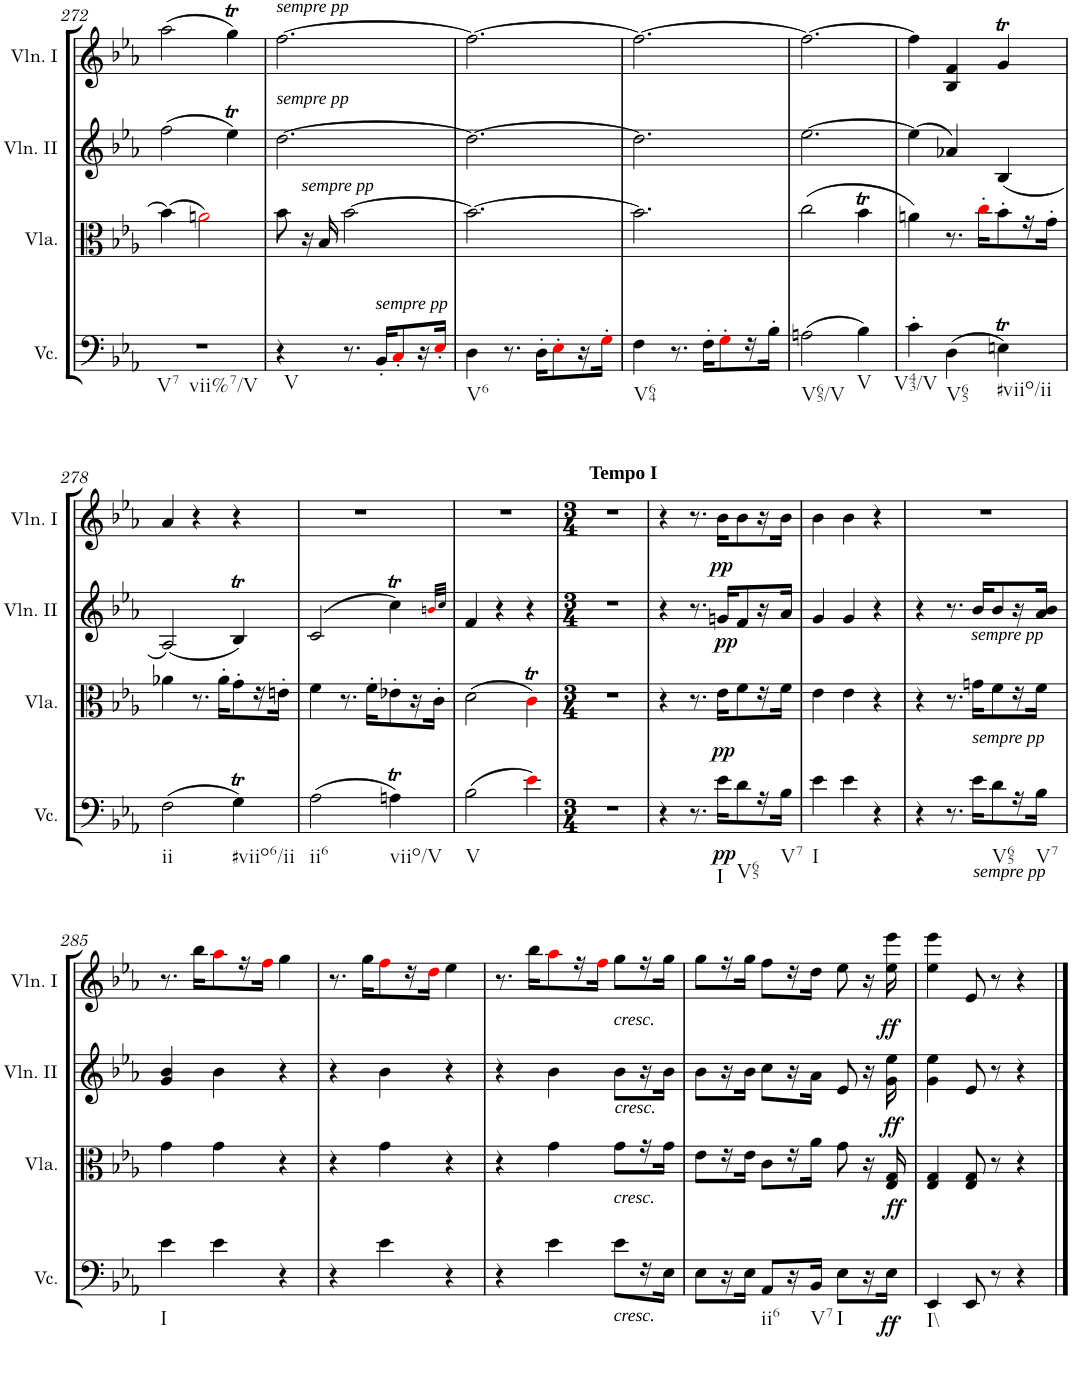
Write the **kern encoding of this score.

**kern	**dynam	**kern	**dynam	**kern	**dynam	**kern	**dynam
*part4	*part4	*part3	*part3	*part2	*part2	*part1	*part1
*staff4	*staff4	*staff3	*staff3	*staff2	*staff2	*staff1	*staff1
*I"Violoncello	*	*I"Viola	*	*I"Violin II	*	*I"Violin I	*
*I'Vc.	*	*I'Vla.	*	*I'Vln. II	*	*I'Vln. I	*
!!LO:PB:g=z
*clefF4	*	*clefC3	*	*clefG2	*	*clefG2	*
*k[b-e-a-]	*	*k[b-e-a-]	*	*k[b-e-a-]	*	*k[b-e-a-]	*
*E-:	*	*E-:	*	*E-:	*	*E-:	*
*M3/4	*	*M3/4	*	*M3/4	*	*M3/4	*
=272	=272	=272	=272	=272	=272	=272	=272
!LO:TX:b:t=V7	!	!	!	!	!	!	!
!LO:TX:b:t=vii%7/V	!	!	!	!	!	!	!
2.r	.	(4b-\]	.	(2ff\	.	(2aa-\	.
.	.	2ani\)	.	.	.	.	.
.	.	.	.	4ee-T\)	.	4ggt\)	.
=273	=273	=273	=273	=273	=273	=273	=273
!	!	!	!	!	!	!LO:TX:a:i:t=sempre pp	!
!	!	!	!	!LO:TX:a:i:t=sempre pp	!	!	!
!LO:TX:b:t=V	!	!	!	!	!	!	!
4r	.	8b-\	.	[2.dd\	.	[2.ff\	.
!	!	!LO:TX:a:i:t=sempre pp	!	!	!	!	!
.	.	16r	.	.	.	.	.
.	.	16B-/	.	.	.	.	.
8.r	.	[2b-\	.	.	.	.	.
!LO:TX:a:i:t=sempre pp	!	!	!	!	!	!	!
16BB-'/KL	.	.	.	.	.	.	.
8C'i/	.	.	.	.	.	.	.
16r	.	.	.	.	.	.	.
16E-'i/JJ	.	.	.	.	.	.	.
=274	=274	=274	=274	=274	=274	=274	=274
!LO:TX:b:t=V6	!	!	!	!	!	!	!
4D\	.	2.b-\_	.	2.dd\_	.	2.ff\_	.
8.r	.	.	.	.	.	.	.
16D'\KL	.	.	.	.	.	.	.
8E-'i\	.	.	.	.	.	.	.
16r	.	.	.	.	.	.	.
16G'i\JJ	.	.	.	.	.	.	.
=275	=275	=275	=275	=275	=275	=275	=275
!LO:TX:b:t=V64	!	!	!	!	!	!	!
4F\	.	2.b-\]	.	2.dd\]	.	2.ff\_	.
8.r	.	.	.	.	.	.	.
16F'\KL	.	.	.	.	.	.	.
8G'i\	.	.	.	.	.	.	.
16r	.	.	.	.	.	.	.
16B-'\JJ	.	.	.	.	.	.	.
=276	=276	=276	=276	=276	=276	=276	=276
!LO:TX:b:t=V65/V	!	!	!	!	!	!	!
(2An\	.	(2cc\	.	[2.ee-\	.	2.ff\_	.
!LO:TX:b:t=V	!	!	!	!	!	!	!
4B-\)	.	4b-T\	.	.	.	.	.
=277	=277	=277	=277	=277	=277	=277	=277
!LO:TX:b:t=V43/V	!	!	!	!	!	!	!
4c'\	.	4an\)	.	(4ee-\]	.	4ff\]	.
!LO:TX:b:t=V65	!	!	!	!	!	!	!
(4D\	.	8.r	.	4a-X/)	.	4B-/ 4f/	.
.	.	16cc'i\KL	.	.	.	.	.
!LO:TX:b:t=#viio/ii	!	!	!	!	!	!	!
4Ent\)	.	8b-'\	.	(4B-/	.	4gt/	.
.	.	16r	.	.	.	.	.
.	.	16g'\JJ	.	.	.	.	.
!!LO:LB:g=z
=278	=278	=278	=278	=278	=278	=278	=278
!LO:TX:b:t=ii	!	!	!	!	!	!	!
(2F\	.	4a-X\	.	(2A-/)	.	4a-/	.
.	.	8.r	.	.	.	4r	.
.	.	16a-'\KL	.	.	.	.	.
!LO:TX:b:t=#viio6/ii	!	!	!	!	!	!	!
4Gt\)	.	8g'\	.	4B-T/)	.	4r	.
.	.	16r	.	.	.	.	.
.	.	16en'\JJ	.	.	.	.	.
=279	=279	=279	=279	=279	=279	=279	=279
!LO:TX:b:t=ii6	!	!	!	!	!	!	!
(2A-\	.	4f\	.	(2c/	.	2.r	.
.	.	8.r	.	.	.	.	.
.	.	16f'\KL	.	.	.	.	.
!LO:TX:b:t=viio/V	!	!	!	!	!	!	!
4Ant\)	.	8e-X'\	.	4ccT\)	.	.	.
.	.	16r	.	.	.	.	.
.	.	16c'\JJ	.	.	.	.	.
.	.	.	.	32qbni/LLL	.	.	.
.	.	.	.	32qcc/JJJ	.	.	.
=280	=280	=280	=280	=280	=280	=280	=280
!LO:TX:b:t=V	!	!	!	!	!	!	!
(2B-\	.	(2d\	.	4f/	.	2.r	.
.	.	.	.	4r	.	.	.
4e-i\)	.	4cTi\)	.	4r	.	.	.
=281	=281	=281	=281	=281	=281	=281	=281
*M3/4	*	*M3/4	*	*M3/4	*	*M3/4	*
!	!	!	!	!	!	!LO:TX:a:B:t=Tempo I	!
2.r	.	2.r	.	2.r	.	2.r	.
=282	=282	=282	=282	=282	=282	=282	=282
4r	.	4r	.	4r	.	4r	.
8.r	.	8.r	.	8.r	.	8.r	.
!LO:TX:b:t=I	!	!	!	!	!	!	!
!	!LO:DY:b	!	!	!	!LO:DY:b	!	!LO:DY:b
16e-\KL	pp	16e-\KL	.	16gn/KL	pp	16b-\KL	pp
!LO:TX:b:t=V65	!	!	!	!	!	!	!
!	!	!	!LO:DY:b	!	!	!	!
8d\	.	8f\	pp	8f/	.	8b-\	.
16r	.	16r	.	16r	.	16r	.
!LO:TX:b:t=V7	!	!	!	!	!	!	!
16B-\JJ	.	16f\JJ	.	16a-/JJ	.	16b-\JJ	.
=283	=283	=283	=283	=283	=283	=283	=283
!LO:TX:b:t=I	!	!	!	!	!	!	!
4e-\	.	4e-\	.	4g/	.	4b-\	.
4e-\	.	4e-\	.	4g/	.	4b-\	.
4r	.	4r	.	4r	.	4r	.
=284	=284	=284	=284	=284	=284	=284	=284
4r	.	4r	.	4r	.	2.r	.
8.r	.	8.r	.	8.r	.	.	.
!	!	!	!	!LO:TX:b:i:t=sempre pp	!	!	!
!	!	!LO:TX:b:i:t=sempre pp	!	!	!	!	!
!LO:TX:b:i:t=sempre pp	!	!	!	!	!	!	!
16e-\KL	.	16gn\KL	.	16b-/KL	.	.	.
!LO:TX:b:t=V65	!	!	!	!	!	!	!
8d\	.	8f\	.	8b-/	.	.	.
16r	.	16r	.	16r	.	.	.
!LO:TX:b:t=V7	!	!	!	!	!	!	!
16B-\JJ	.	16f\JJ	.	16a-/ 16b-/JJ	.	.	.
!!LO:LB:g=z
=285	=285	=285	=285	=285	=285	=285	=285
!LO:TX:b:t=I	!	!	!	!	!	!	!
4e-\	.	4g\	.	4g/ 4b-/	.	8.r	.
.	.	.	.	.	.	16bb-\KL	.
4e-\	.	4g\	.	4b-\	.	8aa-i\	.
.	.	.	.	.	.	16r	.
.	.	.	.	.	.	16ffi\JJ	.
4r	.	4r	.	4r	.	4gg\	.
=286	=286	=286	=286	=286	=286	=286	=286
4r	.	4r	.	4r	.	8.r	.
.	.	.	.	.	.	16gg\KL	.
4e-\	.	4g\	.	4b-\	.	8ffi\	.
.	.	.	.	.	.	16r	.
.	.	.	.	.	.	16ddi\JJ	.
4r	.	4r	.	4r	.	4ee-\	.
=287	=287	=287	=287	=287	=287	=287	=287
4r	.	4r	.	4r	.	8.r	.
.	.	.	.	.	.	16bb-\KL	.
4e-\	.	4g\	.	4b-\	.	8aa-i\	.
.	.	.	.	.	.	16r	.
.	.	.	.	.	.	16ffi\JJ	.
!	!	!	!	!	!	!LO:TX:b:i:t=cresc.	!
!	!	!	!	!LO:TX:b:i:t=cresc.	!	!	!
!	!	!LO:TX:b:i:t=cresc.	!	!	!	!	!
!LO:TX:b:i:t=cresc.	!	!	!	!	!	!	!
8e-\L	.	8g\L	.	8b-\L	.	8gg\L	.
16r	.	16r	.	16r	.	16r	.
16E-\JJ	.	16g\JJ	.	16b-\JJ	.	16gg\JJ	.
=288	=288	=288	=288	=288	=288	=288	=288
8E-\L	.	8e-\L	.	8b-\L	.	8gg\L	.
16r	.	16r	.	16r	.	16r	.
16E-\JJ	.	16e-\JJ	.	16b-\JJ	.	16gg\JJ	.
!LO:TX:b:t=ii6	!	!	!	!	!	!	!
8AA-/L	.	8c\L	.	8cc\L	.	8ff\L	.
16r	.	16r	.	16r	.	16r	.
!LO:TX:b:t=V7	!	!	!	!	!	!	!
16BB-/JJ	.	16a-\JJ	.	16a-\JJ	.	16dd\JJ	.
!LO:TX:b:t=I	!	!	!	!	!	!	!
8E-\L	.	8g\	.	8e-/	.	8ee-\	.
16r	.	16r	.	16r	.	16r	.
!	!LO:DY:b	!	!LO:DY:b	!	!	!	!
!	!	!	!LO:DY:n=1:a	!	!	!	!LO:DY:b
16E-\JJ	ff	16E-/ 16G/	ff ff	16g\ 16ee-\	.	16ee-\ 16eee-\	ff
=289	=289	=289	=289	=289	=289	=289	=289
!LO:TX:b:t=I\\	!	!	!	!	!	!	!
4EE-/	.	4E-/ 4G/	.	4g\ 4ee-\	.	4ee-\ 4eee-\	.
8EE-/	.	8E-/ 8G/	.	8e-/	.	8e-/	.
8r	.	8r	.	8r	.	8r	.
4r	.	4r	.	4r	.	4r	.
==	==	==	==	==	==	==	==
*-	*-	*-	*-	*-	*-	*-	*-
